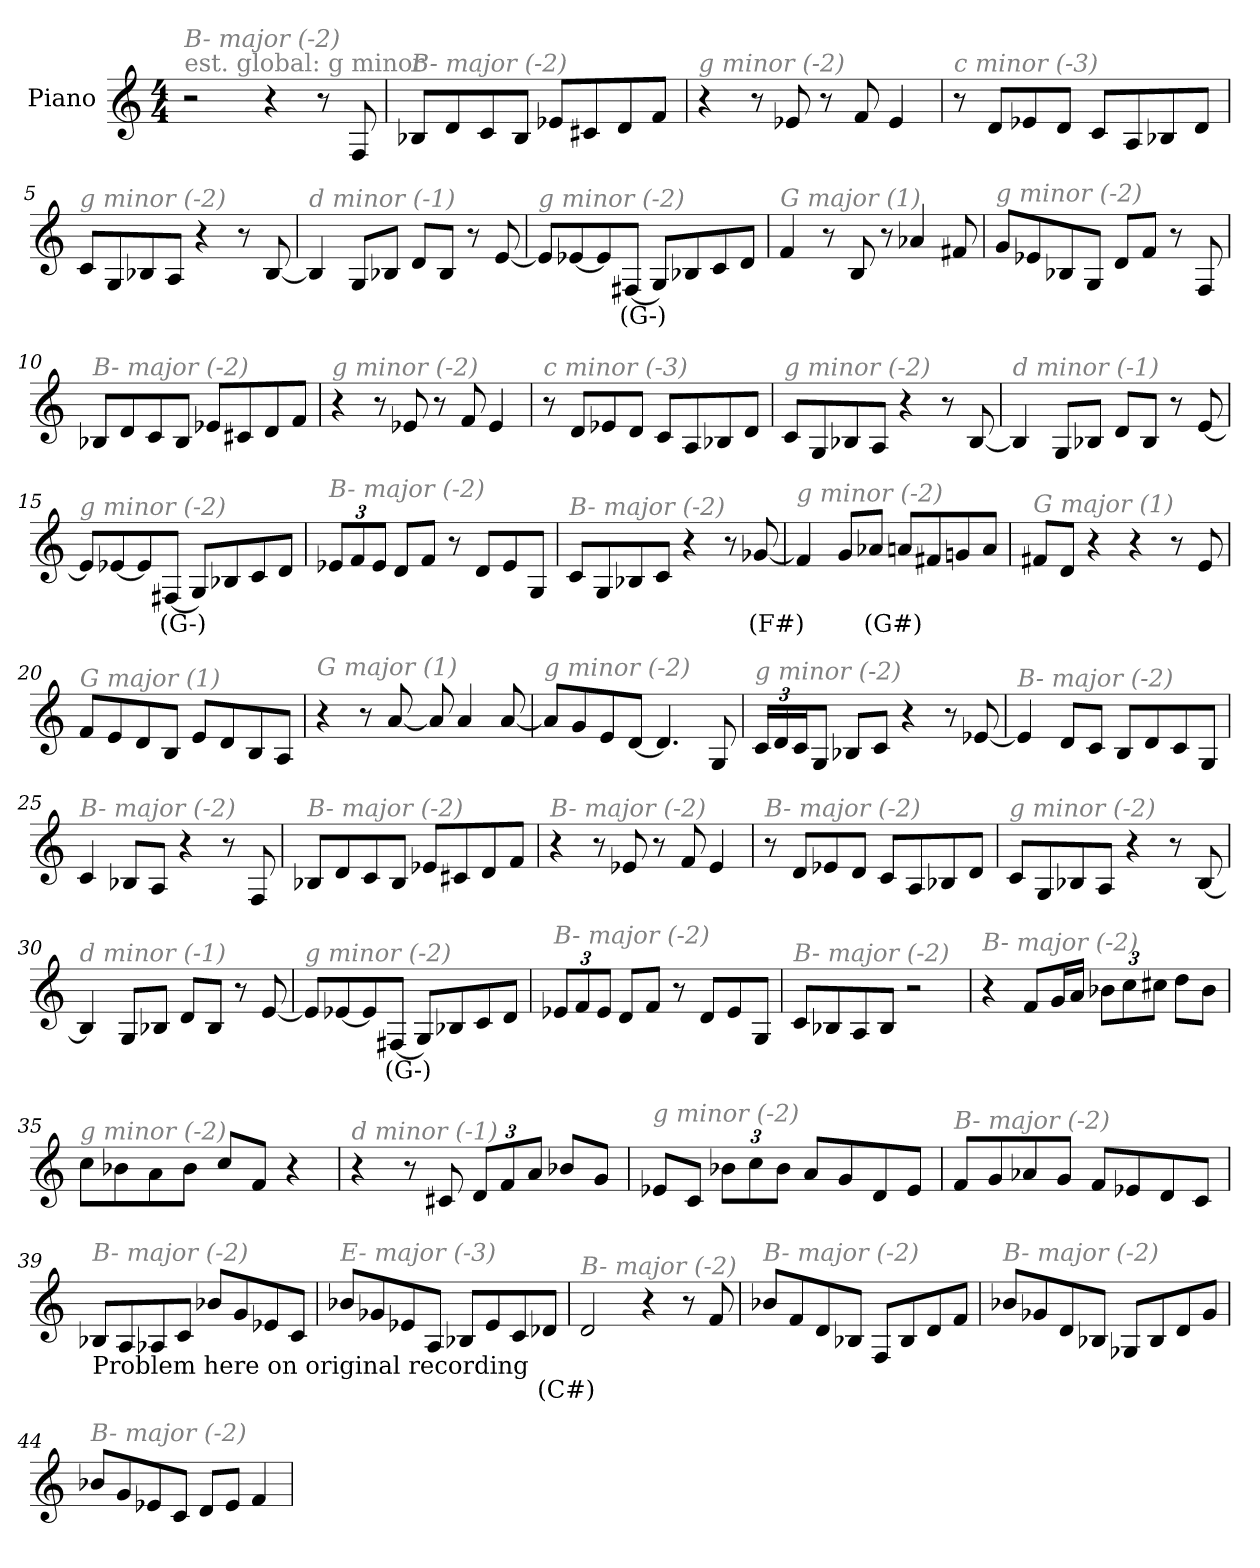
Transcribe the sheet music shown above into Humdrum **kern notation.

**kern	**text
*part1	*part1
*staff1	*staff1
*I"Piano	*
*I'Pno	*
*clefG2	*
*k[]	*
*M4/4	*
*MM300	*
=1	=1
!LO:TX:a:color=#808080:t=est. global&colon; g minor	!
!LO:TX:i:color=#808080:t=B- major (-2)	!
2r	.
4r	.
8r	.
8F/	.
=2	=2
!LO:TX:i:color=#808080:t=B- major (-2)	!
8B-X/L	.
8d/	.
8c/	.
8B-/J	.
8e-X/L	.
8c#X/	.
8d/	.
8f/J	.
=3	=3
!LO:TX:i:color=#808080:t=g minor (-2)	!
4r	.
8r	.
8e-X/	.
8r	.
8f/	.
4e-/	.
=4	=4
!LO:TX:i:color=#808080:t=c minor (-3)	!
8r	.
8d/L	.
8e-X/	.
8d/J	.
8c/L	.
8A/	.
8B-X/	.
8d/J	.
!!LO:LB:g=z
=5	=5
!LO:TX:i:color=#808080:t=g minor (-2)	!
8c/L	.
8G/	.
8B-X/	.
8A/J	.
4r	.
8r	.
[8B-/	.
=6	=6
!LO:TX:i:color=#808080:t=d minor (-1)	!
4B-/]	.
8G/L	.
8B-X/J	.
8d/L	.
8B-/J	.
8r	.
[8e/	.
=7	=7
!LO:TX:i:color=#808080:t=g minor (-2)	!
8e/L]	.
[8e-X/	.
8e-/]	.
[8F#Xi/J	(G-)
8G-/L]	.
8B-X/	.
8c/	.
8d/J	.
=8	=8
!LO:TX:i:color=#808080:t=G major (1)	!
4f/	.
8r	.
8B/	.
8r	.
4a-X/	.
8f#X/	.
!!LO:LB:g=z
=9	=9
!LO:TX:i:color=#808080:t=g minor (-2)	!
8g/L	.
8e-X/	.
8B-X/	.
8G/J	.
8d/L	.
8f/J	.
8r	.
8F/	.
=10	=10
!LO:TX:i:color=#808080:t=B- major (-2)	!
8B-X/L	.
8d/	.
8c/	.
8B-/J	.
8e-X/L	.
8c#X/	.
8d/	.
8f/J	.
=11	=11
!LO:TX:i:color=#808080:t=g minor (-2)	!
4r	.
8r	.
8e-X/	.
8r	.
8f/	.
4e-/	.
=12	=12
!LO:TX:i:color=#808080:t=c minor (-3)	!
8r	.
8d/L	.
8e-X/	.
8d/J	.
8c/L	.
8A/	.
8B-X/	.
8d/J	.
!!LO:LB:g=z
=13	=13
!LO:TX:i:color=#808080:t=g minor (-2)	!
8c/L	.
8G/	.
8B-X/	.
8A/J	.
4r	.
8r	.
[8B-/	.
=14	=14
!LO:TX:i:color=#808080:t=d minor (-1)	!
4B-/]	.
8G/L	.
8B-X/J	.
8d/L	.
8B-/J	.
8r	.
[8e/	.
=15	=15
!LO:TX:i:color=#808080:t=g minor (-2)	!
8e/L]	.
[8e-X/	.
8e-/]	.
[8F#Xi/J	(G-)
8G-/L]	.
8B-X/	.
8c/	.
8d/J	.
=16	=16
*Xbrackettup	*
!LO:TX:i:color=#808080:t=B- major (-2)	!
12e-X/L	.
12f/	.
12e-/J	.
8d/L	.
8f/J	.
8r	.
8d/L	.
8e-/	.
8G/J	.
!!LO:LB:g=z
=17	=17
!LO:TX:i:color=#808080:t=B- major (-2)	!
8c/L	.
8G/	.
8B-X/	.
8c/J	.
4r	.
8r	.
[8g-Xi/	(F#)
=18	=18
!LO:TX:i:color=#808080:t=g minor (-2)	!
4f#/]	.
8g/L	.
8a-Xi/J	(G#)
8a/L	.
8f#X/	.
8gn/	.
8a/J	.
=19	=19
!LO:TX:i:color=#808080:t=G major (1)	!
8f#X/L	.
8d/J	.
4r	.
4r	.
8r	.
8e/	.
=20	=20
!LO:TX:i:color=#808080:t=G major (1)	!
8f/L	.
8e/	.
8d/	.
8B/J	.
8e/L	.
8d/	.
8B/	.
8A/J	.
!!LO:LB:g=z
=21	=21
!LO:TX:i:color=#808080:t=G major (1)	!
4r	.
8r	.
[8a/	.
8a/]	.
4a/	.
[8a/	.
=22	=22
!LO:TX:i:color=#808080:t=g minor (-2)	!
8a/L]	.
8g/	.
8e/	.
[8d/J	.
4.d/]	.
8G/	.
=23	=23
!LO:TX:i:color=#808080:t=g minor (-2)	!
24c/LL	.
24d/	.
24c/J	.
8G/J	.
8B-X/L	.
8c/J	.
4r	.
8r	.
[8e-X/	.
=24	=24
!LO:TX:i:color=#808080:t=B- major (-2)	!
4e-/]	.
8d/L	.
8c/J	.
8B/L	.
8d/	.
8c/	.
8G/J	.
!!LO:LB:g=z
=25	=25
!LO:TX:i:color=#808080:t=B- major (-2)	!
4c/	.
8B-X/L	.
8A/J	.
4r	.
8r	.
8F/	.
=26	=26
!LO:TX:i:color=#808080:t=B- major (-2)	!
8B-X/L	.
8d/	.
8c/	.
8B-/J	.
8e-X/L	.
8c#X/	.
8d/	.
8f/J	.
=27	=27
!LO:TX:i:color=#808080:t=B- major (-2)	!
4r	.
8r	.
8e-X/	.
8r	.
8f/	.
4e-/	.
=28	=28
!LO:TX:i:color=#808080:t=B- major (-2)	!
8r	.
8d/L	.
8e-X/	.
8d/J	.
8c/L	.
8A/	.
8B-X/	.
8d/J	.
!!LO:LB:g=z
=29	=29
!LO:TX:i:color=#808080:t=g minor (-2)	!
8c/L	.
8G/	.
8B-X/	.
8A/J	.
4r	.
8r	.
[8B-/	.
=30	=30
!LO:TX:i:color=#808080:t=d minor (-1)	!
4B-/]	.
8G/L	.
8B-X/J	.
8d/L	.
8B-/J	.
8r	.
[8e/	.
=31	=31
!LO:TX:i:color=#808080:t=g minor (-2)	!
8e/L]	.
[8e-X/	.
8e-/]	.
[8F#Xi/J	(G-)
8G-/L]	.
8B-X/	.
8c/	.
8d/J	.
=32	=32
!LO:TX:i:color=#808080:t=B- major (-2)	!
12e-X/L	.
12f/	.
12e-/J	.
8d/L	.
8f/J	.
8r	.
8d/L	.
8e-/	.
8G/J	.
!!LO:LB:g=z
=33	=33
!LO:TX:i:color=#808080:t=B- major (-2)	!
8c/L	.
8B-X/	.
8A/	.
8B-/J	.
2r	.
=34	=34
!LO:TX:i:color=#808080:t=B- major (-2)	!
4r	.
8f/L	.
16g/L	.
16a/JJ	.
12b-X\L	.
12cc\	.
12cc#X\J	.
8dd\L	.
8b-\J	.
=35	=35
!LO:TX:i:color=#808080:t=g minor (-2)	!
8cc\L	.
8b-X\	.
8a\	.
8b-\J	.
8cc/L	.
8f/J	.
4r	.
=36	=36
!LO:TX:i:color=#808080:t=d minor (-1)	!
4r	.
8r	.
8c#X/	.
12d/L	.
12f/	.
12a/J	.
8b-X/L	.
8g/J	.
!!LO:LB:g=z
=37	=37
!LO:TX:i:color=#808080:t=g minor (-2)	!
8e-X/L	.
8c/J	.
12b-X\L	.
12cc\	.
12b-\J	.
8a/L	.
8g/	.
8d/	.
8e-/J	.
=38	=38
!LO:TX:i:color=#808080:t=B- major (-2)	!
8f/L	.
8g/	.
8a-X/	.
8g/J	.
8f/L	.
8e-X/	.
8d/	.
8c/J	.
=39	=39
!LO:TX:b:t=Problem here on original recording	!
!LO:TX:i:color=#808080:t=B- major (-2)	!
8B-X/L	.
8A/	.
8A-X/	.
8c/J	.
8b-X/L	.
8g/	.
8e-X/	.
8c/J	.
=40	=40
!LO:TX:i:color=#808080:t=E- major (-3)	!
8b-X/L	.
8g-X/	.
8e-X/	.
8A/J	.
8B-X/L	.
8e-/	.
8c/	.
8d-Xi/J	(C#)
!!LO:PB:g=z
=41	=41
!LO:TX:i:color=#808080:t=B- major (-2)	!
2d/	.
4r	.
8r	.
8f/	.
=42	=42
!LO:TX:i:color=#808080:t=B- major (-2)	!
8b-X/L	.
8f/	.
8d/	.
8B-X/J	.
8F/L	.
8B-/	.
8d/	.
8f/J	.
=43	=43
!LO:TX:i:color=#808080:t=B- major (-2)	!
8b-X/L	.
8g-X/	.
8d/	.
8B-X/J	.
8G-X/L	.
8B-/	.
8d/	.
8g-/J	.
=44	=44
!LO:TX:i:color=#808080:t=B- major (-2)	!
8b-X/L	.
8g/	.
8e-X/	.
8c/J	.
8d/L	.
8e-/J	.
4f/	.
=	=
*-	*-
